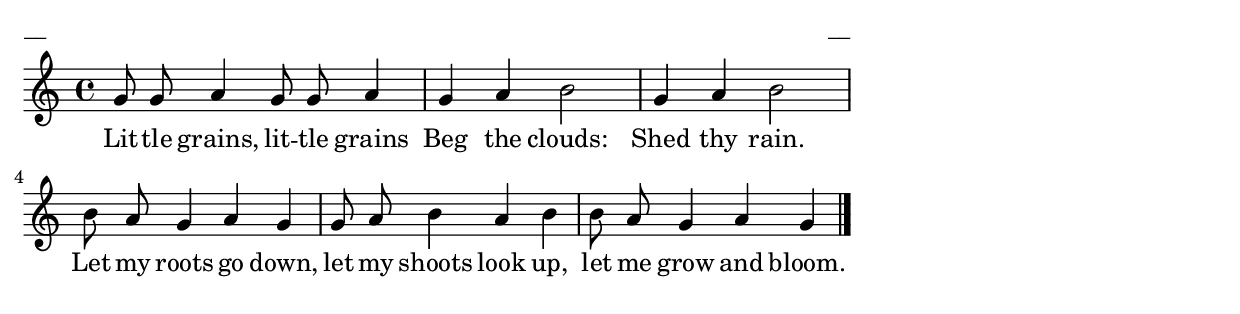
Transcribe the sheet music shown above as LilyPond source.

\version "2.13.16"
%\header {
%    title = "Little Grains"
%} 
% Words and Music: Jyotsna
% Monsoon Janmashtami Song Book. Sloka, The Hederabad Waldorf School
\paper {
line-width = 14\cm
left-margin = 0.4\cm
between-system-padding = 0.1\cm
between-system-space = 0.1\cm
}
\layout {
indent = #0
ragged-last = ##f
}


voiceA = \relative c' {
\clef "treble"
\key c \major
\time 4/4
g'8 g a4 g8 g a4 | g4 a b2 | g4 a b2 |
b8 a g4 a g | g8 a b4  a b | b8 a g4 a g
\bar "|."
}

lyricA = \lyricmode {
Lit -- tle grains, lit -- tle grains
Beg the clouds: Shed thy rain.
Let my roots go down, let my shoots look up, 
let me grow and bloom.
}

fullScore = <<
\new Staff {
<<
\new Voice = "voiceA" { \oneVoice \autoBeamOff \voiceA }
\lyricsto "voiceA" \new Lyrics \lyricA
>>
}
>>

\score {
\fullScore
\header { piece = "__" opus = "__" }
}
\markup { \with-color #(x11-color 'white) \sans \smaller "__" }
\score {
\unfoldRepeats
\fullScore
\midi {
\context { \Staff \remove "Staff_performer" }
\context { \Voice \consists "Staff_performer" }
}
}



